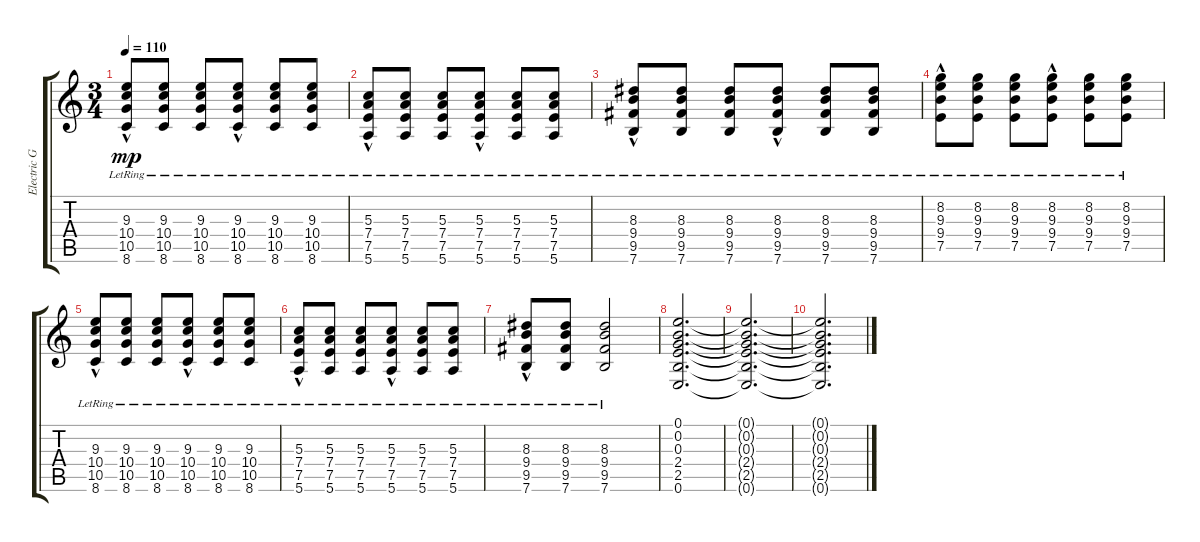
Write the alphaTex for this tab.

\track ("Electric Guitar" "Electric G") {instrument electricguitarclean}
\staff {score tabs}
\tuning (E4 B3 G3 D3 A2 E2) {hide}
\ts (3 4)
\tempo 110
\clef g2
\ks c
(9.3{hac lr} 10.4{lr} 10.5{lr} 8.6{lr}).8{dy mp} (9.3{lr} 10.4{lr} 10.5{lr} 8.6{lr}).8 (9.3{lr} 10.4{lr} 10.5{lr} 8.6{lr}).8 (9.3{hac lr} 10.4{lr} 10.5{lr} 8.6{lr}).8 (9.3{lr} 10.4{lr} 10.5{lr} 8.6{lr}).8 (9.3{lr} 10.4{lr} 10.5{lr} 8.6{lr}).8 |
(5.3{hac lr} 7.4{lr} 7.5{lr} 5.6{lr}).8 (5.3{lr} 7.4{lr} 7.5{lr} 5.6{lr}).8 (5.3{lr} 7.4{lr} 7.5{lr} 5.6{lr}).8 (5.3{hac lr} 7.4{lr} 7.5{lr} 5.6{lr}).8 (5.3{lr} 7.4{lr} 7.5{lr} 5.6{lr}).8 (5.3{lr} 7.4{lr} 7.5{lr} 5.6{lr}).8 |
(8.3{hac lr} 9.4{lr} 9.5{lr} 7.6{lr}).8 (8.3{lr} 9.4{lr} 9.5{lr} 7.6{lr}).8 (8.3{lr} 9.4{lr} 9.5{lr} 7.6{lr}).8 (8.3{hac lr} 9.4{lr} 9.5{lr} 7.6{lr}).8 (8.3{lr} 9.4{lr} 9.5{lr} 7.6{lr}).8 (8.3{lr} 9.4{lr} 9.5{lr} 7.6{lr}).8 |
(8.2{lr} 9.3{hac lr} 9.4{lr} 7.5{lr}).8 (8.2{lr} 9.3{lr} 9.4{lr} 7.5{lr}).8 (8.2{lr} 9.3{lr} 9.4{lr} 7.5{lr}).8 (8.2{lr} 9.3{hac lr} 9.4{lr} 7.5{lr}).8 (8.2{lr} 9.3{lr} 9.4{lr} 7.5{lr}).8 (8.2{lr} 9.3{lr} 9.4{lr} 7.5{lr}).8 |
(9.3{hac lr} 10.4{lr} 10.5{lr} 8.6{lr}).8 (9.3{lr} 10.4{lr} 10.5{lr} 8.6{lr}).8 (9.3{lr} 10.4{lr} 10.5{lr} 8.6{lr}).8 (9.3{hac lr} 10.4{lr} 10.5{lr} 8.6{lr}).8 (9.3{lr} 10.4{lr} 10.5{lr} 8.6{lr}).8 (9.3{lr} 10.4{lr} 10.5{lr} 8.6{lr}).8 |
(5.3{hac lr} 7.4{lr} 7.5{lr} 5.6{lr}).8 (5.3{lr} 7.4{lr} 7.5{lr} 5.6{lr}).8 (5.3{lr} 7.4{lr} 7.5{lr} 5.6{lr}).8 (5.3{hac lr} 7.4{lr} 7.5{lr} 5.6{lr}).8 (5.3{lr} 7.4{lr} 7.5{lr} 5.6{lr}).8 (5.3{lr} 7.4{lr} 7.5{lr} 5.6{lr}).8 |
(8.3{hac lr} 9.4{lr} 9.5{lr} 7.6{lr}).8 (8.3{lr} 9.4{lr} 9.5{lr} 7.6{lr}).8 (8.3{lr} 9.4{lr} 9.5{lr} 7.6{lr}).2 |
(0.1 0.2 0.3 2.4 2.5 0.6).2{d} |
(0.1{t} 0.2{t} 0.3{t} 2.4{t} 2.5{t} 0.6{t}).2{d} |
(0.1{t} 0.2{t} 0.3{t} 2.4{t} 2.5{t} 0.6{t}).2{d}
